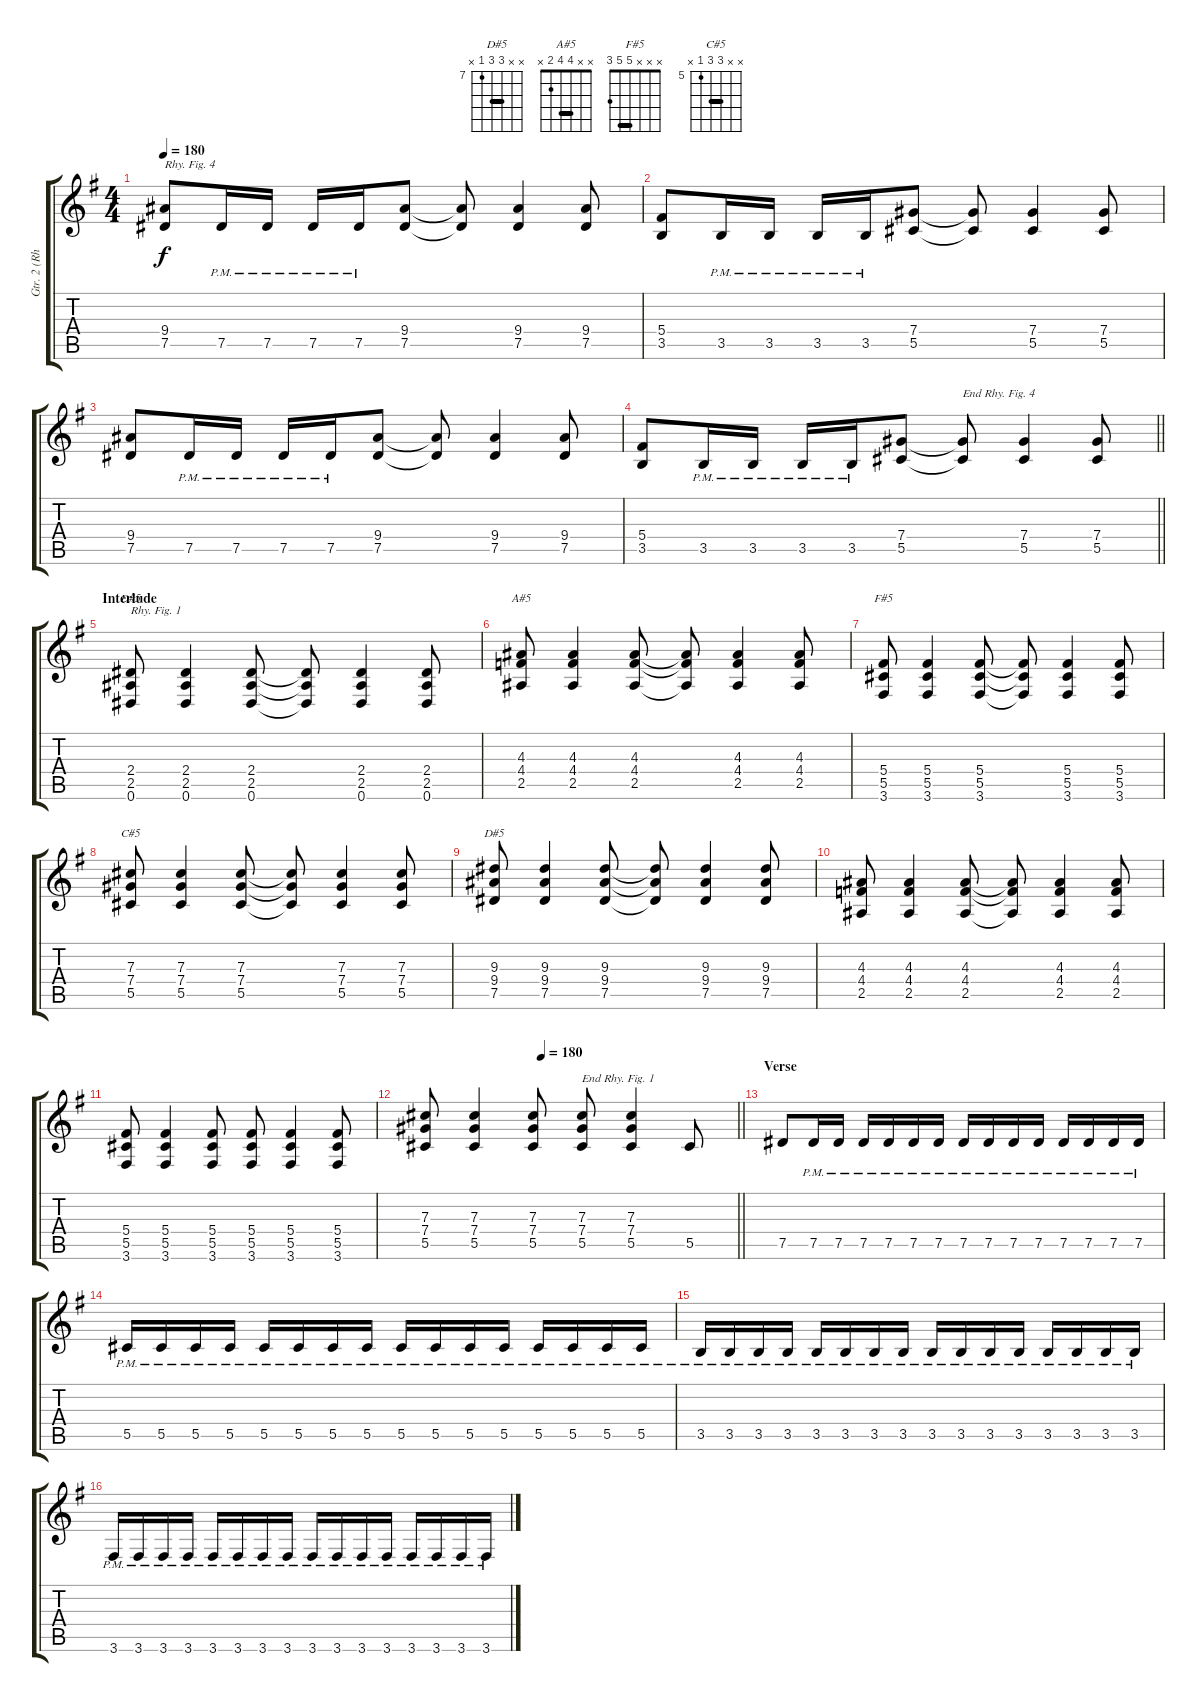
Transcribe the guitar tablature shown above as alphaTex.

\track ("Gtr. 2 (Rhythm)" "Gtr. 2 (Rh") {instrument distortionguitar}
\staff {score tabs}
\tuning (Eb4 Bb3 Gb3 Db3 Ab2 Eb2) {hide}
\chord ("D#5" x x x 2 2 0) {barre 2}
\chord ("A#5" x x 4 4 2 x) {barre 4}
\chord ("F#5" x x x 5 5 3) {barre 5}
\chord ("C#5" x x 7 7 5 x) {firstfret 5 barre 7}
\chord ("D#5" x x 9 9 7 x) {firstfret 7 barre 9}
\ts (4 4)
\tempo 180
\clef g2
\ks g
(9.4 7.5).8{txt "Rhy. Fig. 4" dy f} 7.5{pm}.16 7.5{pm}.16 7.5{pm}.16 7.5{pm}.16 (9.4 7.5).8 (9.4{t} 7.5{t}).8 (9.4 7.5).4 (9.4 7.5).8 |
(5.4 3.5).8 3.5{pm}.16 3.5{pm}.16 3.5{pm}.16 3.5{pm}.16 (7.4 5.5).8 (7.4{t} 5.5{t}).8 (7.4 5.5).4 (7.4 5.5).8 |
(9.4 7.5).8 7.5{pm}.16 7.5{pm}.16 7.5{pm}.16 7.5{pm}.16 (9.4 7.5).8 (9.4{t} 7.5{t}).8 (9.4 7.5).4 (9.4 7.5).8 |
\barLineRight lightlight
(5.4 3.5).8 3.5{pm}.16 3.5{pm}.16 3.5{pm}.16 3.5{pm}.16 (7.4 5.5).8 (7.4{t} 5.5{t}).8{txt "End Rhy. Fig. 4"} (7.4 5.5).4 (7.4 5.5).8 |
\section ("" "Interlude")
(2.4 2.5 0.6).8{ch "D#5" txt "Rhy. Fig. 1"} (2.4 2.5 0.6).4 (2.4 2.5 0.6).8 (2.4{t} 2.5{t} 0.6{t}).8 (2.4 2.5 0.6).4 (2.4 2.5 0.6).8 |
(4.3 4.4 2.5).8{ch "A#5"} (4.3 4.4 2.5).4 (4.3 4.4 2.5).8 (4.3{t} 4.4{t} 2.5{t}).8 (4.3 4.4 2.5).4 (4.3 4.4 2.5).8 |
(5.4 5.5 3.6).8{ch "F#5"} (5.4 5.5 3.6).4 (5.4 5.5 3.6).8 (5.4{t} 5.5{t} 3.6{t}).8 (5.4 5.5 3.6).4 (5.4 5.5 3.6).8 |
(7.3 7.4 5.5).8{ch "C#5"} (7.3 7.4 5.5).4 (7.3 7.4 5.5).8 (7.3{t} 7.4{t} 5.5{t}).8 (7.3 7.4 5.5).4 (7.3 7.4 5.5).8 |
(9.3 9.4 7.5).8{ch "D#5"} (9.3 9.4 7.5).4 (9.3 9.4 7.5).8 (9.3{t} 9.4{t} 7.5{t}).8 (9.3 9.4 7.5).4 (9.3 9.4 7.5).8 |
(4.3 4.4 2.5).8 (4.3 4.4 2.5).4 (4.3 4.4 2.5).8 (4.3{t} 4.4{t} 2.5{t}).8 (4.3 4.4 2.5).4 (4.3 4.4 2.5).8 |
(5.4 5.5 3.6).8 (5.4 5.5 3.6).4 (5.4 5.5 3.6).8 (5.4 5.5 3.6).8 (5.4 5.5 3.6).4 (5.4 5.5 3.6).8 |
\tempo (180 0.375)
\barLineRight lightlight
(7.3 7.4 5.5).8 (7.3 7.4 5.5).4 (7.3 7.4 5.5).8 (7.3 7.4 5.5).8{txt "End Rhy. Fig. 1"} (7.3 7.4 5.5).4 5.5.8 |
\section ("" "Verse")
7.5.8 7.5{pm}.16 7.5{pm}.16 7.5{pm}.16 7.5{pm}.16 7.5{pm}.16 7.5{pm}.16 7.5{pm}.16 7.5{pm}.16 7.5{pm}.16 7.5{pm}.16 7.5{pm}.16 7.5{pm}.16 7.5{pm}.16 7.5{pm}.16 |
5.5{pm}.16 5.5{pm}.16 5.5{pm}.16 5.5{pm}.16 5.5{pm}.16 5.5{pm}.16 5.5{pm}.16 5.5{pm}.16 5.5{pm}.16 5.5{pm}.16 5.5{pm}.16 5.5{pm}.16 5.5{pm}.16 5.5{pm}.16 5.5{pm}.16 5.5{pm}.16 |
3.5{pm}.16 3.5{pm}.16 3.5{pm}.16 3.5{pm}.16 3.5{pm}.16 3.5{pm}.16 3.5{pm}.16 3.5{pm}.16 3.5{pm}.16 3.5{pm}.16 3.5{pm}.16 3.5{pm}.16 3.5{pm}.16 3.5{pm}.16 3.5{pm}.16 3.5{pm}.16 |
3.6{pm}.16 3.6{pm}.16 3.6{pm}.16 3.6{pm}.16 3.6{pm}.16 3.6{pm}.16 3.6{pm}.16 3.6{pm}.16 3.6{pm}.16 3.6{pm}.16 3.6{pm}.16 3.6{pm}.16 3.6{pm}.16 3.6{pm}.16 3.6{pm}.16 3.6{pm}.16
